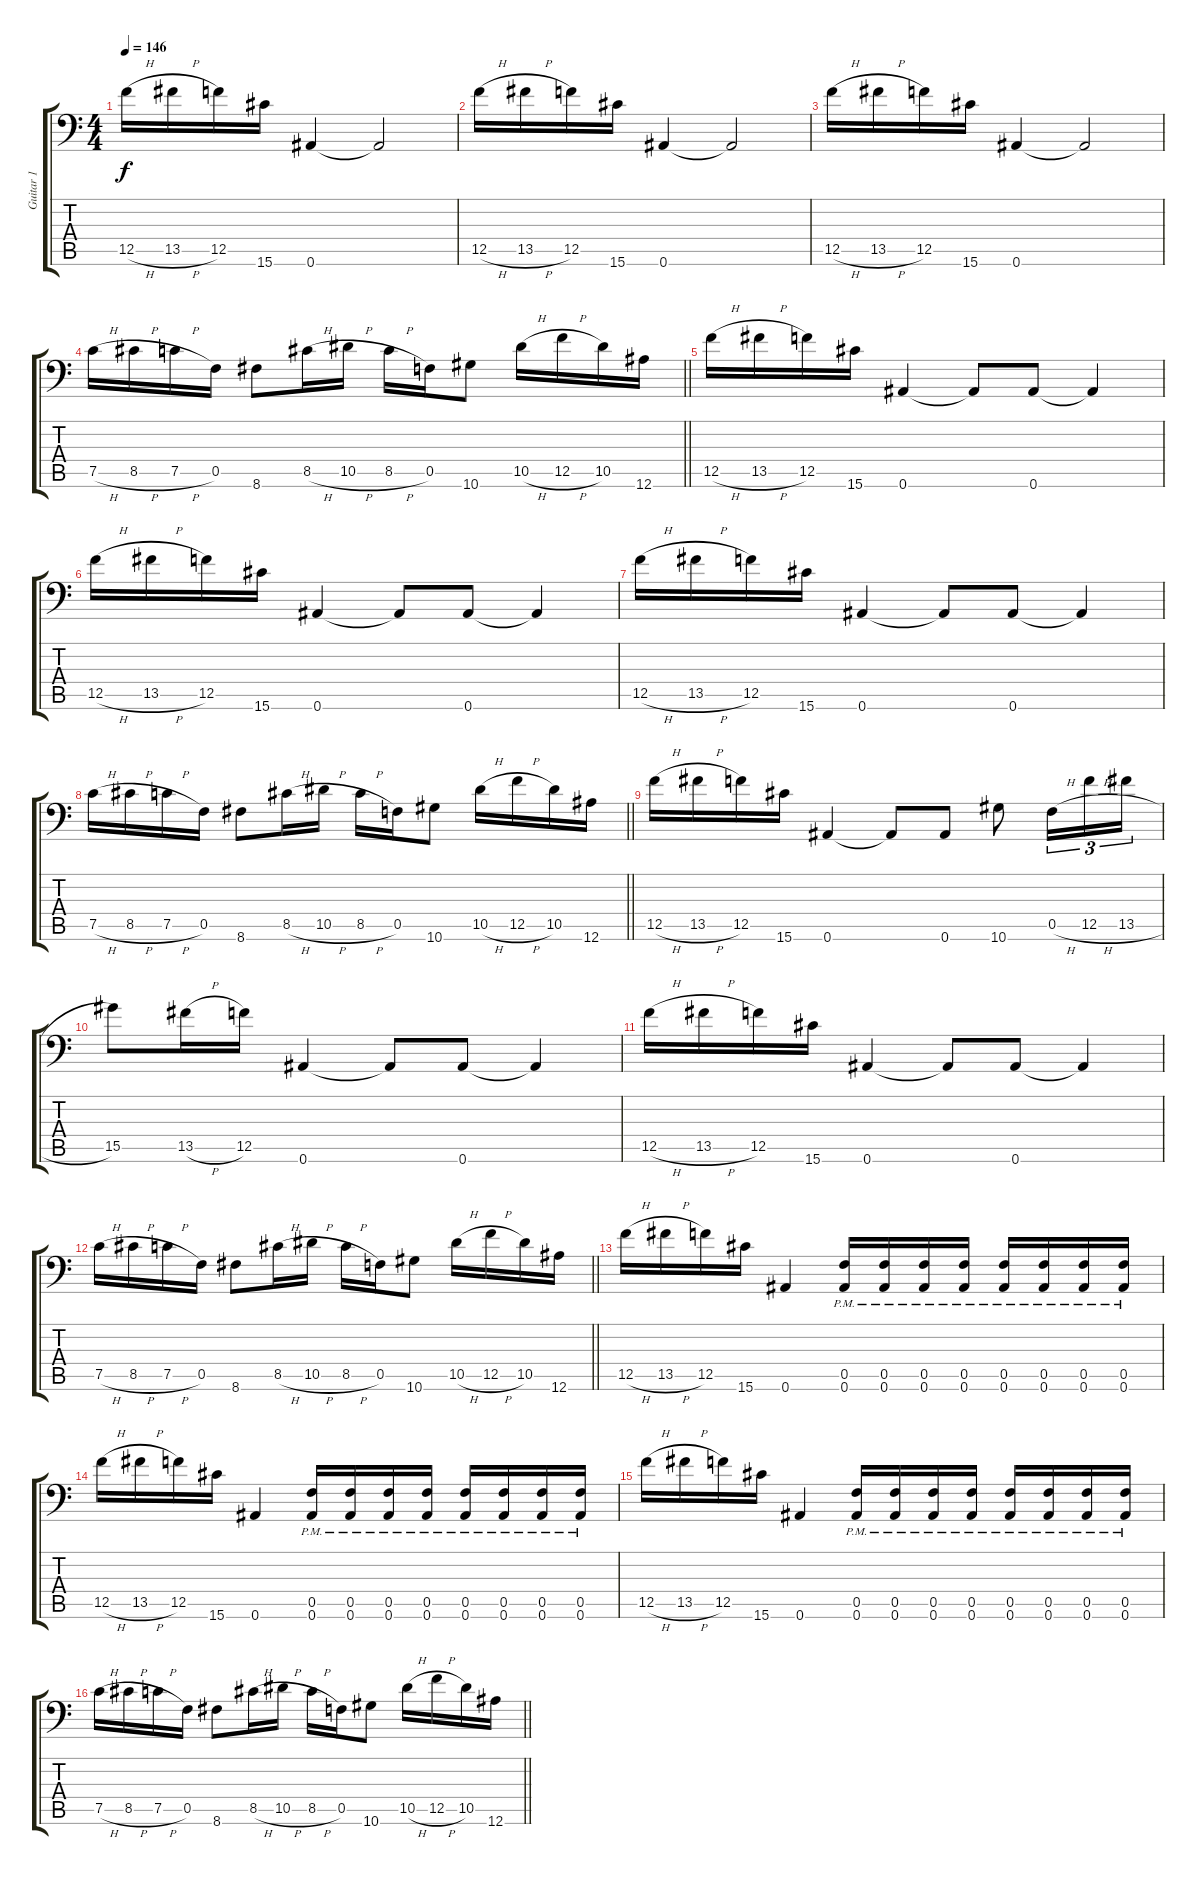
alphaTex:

\track ("Guitar 1" "Guitar 1") {instrument distortionguitar}
\staff {score tabs}
\tuning (C4 G3 Eb3 Bb2 F2 Bb1) {hide}
\ts (4 4)
\tempo 146
\clef f4
\ks c
12.5{h}.16{dy f} 13.5{h}.16 12.5.16 15.6.16 0.6.4 0.6{t}.2 |
12.5{h}.16 13.5{h}.16 12.5.16 15.6.16 0.6.4 0.6{t}.2 |
12.5{h}.16 13.5{h}.16 12.5.16 15.6.16 0.6.4 0.6{t}.2 |
\barLineRight lightlight
7.5{h}.16 8.5{h}.16 7.5{h}.16 0.5.16 8.6.8 8.5{h}.16 10.5{h}.16 8.5{h}.16 0.5.16 10.6.8 10.5{h}.16 12.5{h}.16 10.5.16 12.6.16 |
12.5{h}.16 13.5{h}.16 12.5.16 15.6.16 0.6.4 0.6{t}.8 0.6.8 0.6{t}.4 |
12.5{h}.16 13.5{h}.16 12.5.16 15.6.16 0.6.4 0.6{t}.8 0.6.8 0.6{t}.4 |
12.5{h}.16 13.5{h}.16 12.5.16 15.6.16 0.6.4 0.6{t}.8 0.6.8 0.6{t}.4 |
\barLineRight lightlight
7.5{h}.16 8.5{h}.16 7.5{h}.16 0.5.16 8.6.8 8.5{h}.16 10.5{h}.16 8.5{h}.16 0.5.16 10.6.8 10.5{h}.16 12.5{h}.16 10.5.16 12.6.16 |
12.5{h}.16 13.5{h}.16 12.5.16 15.6.16 0.6.4 0.6{t}.8 0.6.8 10.6.8 0.5{h}.16{tu (3 2)} 12.5{h}.16{tu (3 2)} 13.5{h}.16{tu (3 2)} |
15.5.8 13.5{h}.16 12.5.16 0.6.4 0.6{t}.8 0.6.8 0.6{t}.4 |
12.5{h}.16 13.5{h}.16 12.5.16 15.6.16 0.6.4 0.6{t}.8 0.6.8 0.6{t}.4 |
\barLineRight lightlight
7.5{h}.16 8.5{h}.16 7.5{h}.16 0.5.16 8.6.8 8.5{h}.16 10.5{h}.16 8.5{h}.16 0.5.16 10.6.8 10.5{h}.16 12.5{h}.16 10.5.16 12.6.16 |
12.5{h}.16 13.5{h}.16 12.5.16 15.6.16 0.6.4 (0.5{pm} 0.6{pm}).16 (0.5{pm} 0.6{pm}).16 (0.5{pm} 0.6{pm}).16 (0.5{pm} 0.6{pm}).16 (0.5{pm} 0.6{pm}).16 (0.5{pm} 0.6{pm}).16 (0.5{pm} 0.6{pm}).16 (0.5{pm} 0.6{pm}).16 |
12.5{h}.16 13.5{h}.16 12.5.16 15.6.16 0.6.4 (0.5{pm} 0.6{pm}).16 (0.5{pm} 0.6{pm}).16 (0.5{pm} 0.6{pm}).16 (0.5{pm} 0.6{pm}).16 (0.5{pm} 0.6{pm}).16 (0.5{pm} 0.6{pm}).16 (0.5{pm} 0.6{pm}).16 (0.5{pm} 0.6{pm}).16 |
12.5{h}.16 13.5{h}.16 12.5.16 15.6.16 0.6.4 (0.5{pm} 0.6{pm}).16 (0.5{pm} 0.6{pm}).16 (0.5{pm} 0.6{pm}).16 (0.5{pm} 0.6{pm}).16 (0.5{pm} 0.6{pm}).16 (0.5{pm} 0.6{pm}).16 (0.5{pm} 0.6{pm}).16 (0.5{pm} 0.6{pm}).16 |
\barLineRight lightlight
7.5{h}.16 8.5{h}.16 7.5{h}.16 0.5.16 8.6.8 8.5{h}.16 10.5{h}.16 8.5{h}.16 0.5.16 10.6.8 10.5{h}.16 12.5{h}.16 10.5.16 12.6.16
